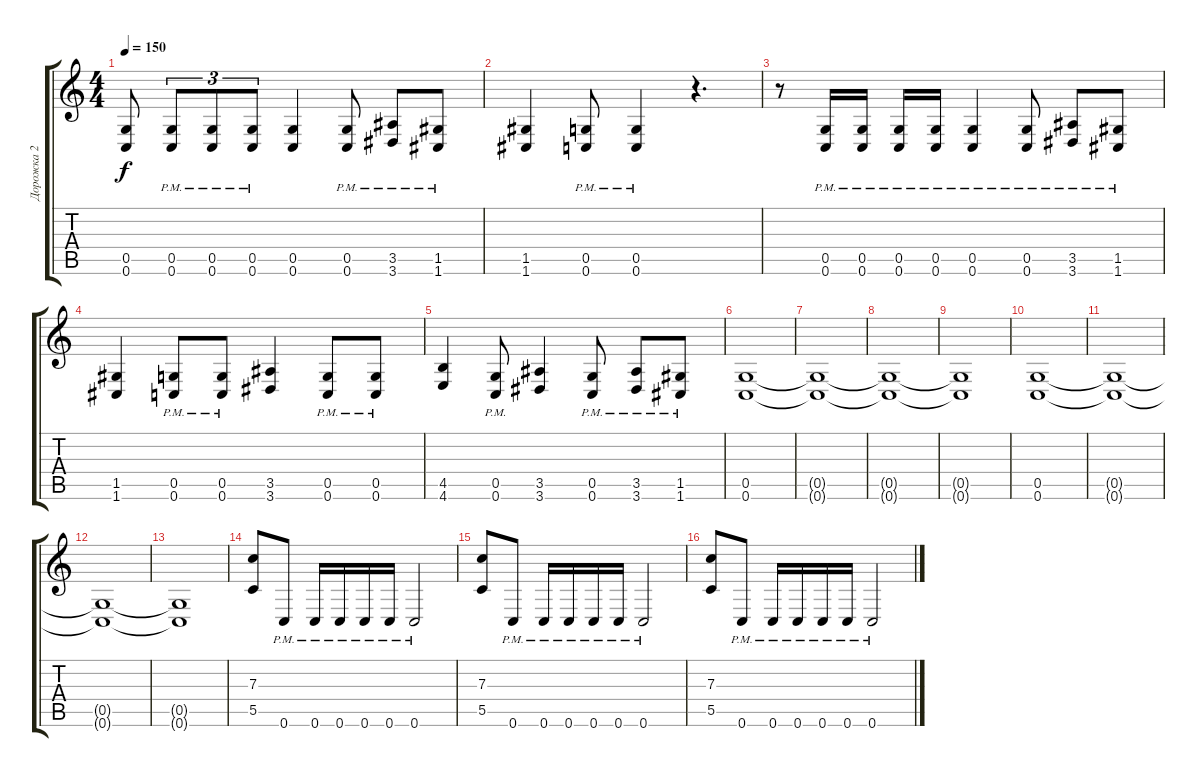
\track ("Дорожка 2" "Дорожка 2") {instrument overdrivenguitar}
\staff {score tabs}
\tuning (D4 A3 F3 C3 G2 C2) {hide}
\ts (4 4)
\tempo 150
\clef g2
\ks c
(0.5{t} 0.6{t}).8{dy f} (0.5{pm} 0.6{pm}).8{tu (3 2)} (0.5{pm} 0.6{pm}).8{tu (3 2)} (0.5{pm} 0.6{pm}).8{tu (3 2)} (0.5 0.6).4 (0.5{pm} 0.6{pm}).8 (3.5{pm} 3.6{pm}).8 (1.5{pm} 1.6{pm}).8 |
(1.5 1.6).4 (0.5{pm} 0.6{pm}).8 (0.5{pm} 0.6{pm}).4 r.4{d} |
r.8 (0.5{pm} 0.6{pm}).16 (0.5{pm} 0.6{pm}).16 (0.5{pm} 0.6{pm}).16 (0.5{pm} 0.6{pm}).16 (0.5{pm} 0.6{pm}).4 (0.5{pm} 0.6{pm}).8 (3.5{pm} 3.6{pm}).8 (1.5{pm} 1.6{pm}).8 |
(1.5 1.6).4 (0.5{pm} 0.6{pm}).8 (0.5{pm} 0.6{pm}).8 (3.5 3.6).4 (0.5{pm} 0.6{pm}).8 (0.5{pm} 0.6{pm}).8 |
(4.5 4.6).4 (0.5{pm} 0.6{pm}).8 (3.5 3.6).4 (0.5{pm} 0.6{pm}).8 (3.5{pm} 3.6{pm}).8 (1.5{pm} 1.6{pm}).8 |
(0.5 0.6).1 |
(0.5{t} 0.6{t}).1 |
(0.5{t} 0.6{t}).1 |
(0.5{t} 0.6{t}).1 |
(0.5 0.6).1 |
(0.5{t} 0.6{t}).1 |
(0.5{t} 0.6{t}).1 |
(0.5{t} 0.6{t}).1 |
(7.3 5.5).8 0.6{pm}.8 0.6{pm}.16 0.6{pm}.16 0.6{pm}.16 0.6{pm}.16 0.6{pm}.2 |
(7.3 5.5).8 0.6{pm}.8 0.6{pm}.16 0.6{pm}.16 0.6{pm}.16 0.6{pm}.16 0.6{pm}.2 |
(7.3 5.5).8 0.6{pm}.8 0.6{pm}.16 0.6{pm}.16 0.6{pm}.16 0.6{pm}.16 0.6{pm}.2
